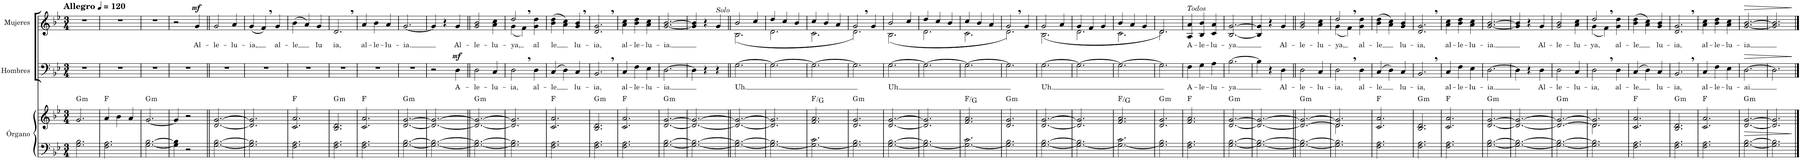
**kern	**kern	**dynam	**harte	**kern	**text	**dynam	**kern	**text	**dynam
*part3	*part3	*part3	*part3	*part2	*part2	*part2	*part1	*part1	*part1
*staff4	*staff3	*staff3/4	*	*staff2	*staff2	*staff2	*staff1	*staff1	*staff1
*I"Órgano	*	*	*	*I"Hombres	*	*	*I"Mujeres	*	*
*	*	*	*	*I'H.	*	*	*	*	*
*clefF4	*clefG2	*	*	*clefF4	*	*	*clefG2	*	*
*k[b-e-]	*k[b-e-]	*	*	*k[b-e-]	*	*	*k[b-e-]	*	*
*M3/4	*M3/4	*	*	*M3/4	*	*	*M3/4	*	*
*MM120	*MM120	*	*	*MM120	*	*	*MM120	*	*
=1	=1	=1	=1	=1	=1	=1	=1	=1	=1
!	!	!	!LO:H:kt=m	!	!	!	!LO:TX:a:B:t=Allegro	!	!
2.G\ 2.B-\	2.g/	.	G:min	2.r	.	.	2.r	.	.
=2	=2	=2	=2	=2	=2	=2	=2	=2	=2
2.F\ 2.A\	4a/	.	F:maj	2.r	.	.	2.r	.	.
.	4b-\	.	.	.	.	.	.	.	.
.	4a/	.	.	.	.	.	.	.	.
=3	=3	=3	=3	=3	=3	=3	=3	=3	=3
!	!	!	!LO:H:kt=m	!	!	!	!	!	!
[2.G\ [2.B-\	[2.g/	.	G:min	2.r	.	.	2.r	.	.
=4	=4	=4	=4	=4	=4	=4	=4	=4	=4
4G\] 4B-\]	4g/]	.	.	2.r	.	.	2r	.	.
2r	2r	.	.	.	.	.	.	.	.
!	!	!	!	!	!	!	!	!LO:LY:b	!LO:DY:a
.	.	.	.	.	.	.	4g/	Al-	mf
=5||	=5||	=5||	=5||	=5||	=5||	=5||	=5||	=5||	=5||
!	!	!	!	!	!	!	!	!LO:LY:b	!
[2.G\ [2.B-\	[2.d/ [2.g/	.	.	2.r	.	.	2g/	-le-	.
!	!	!	!	!	!	!	!	!LO:LY:b	!
.	.	.	.	.	.	.	4a/	-lu-	.
=6	=6	=6	=6	=6	=6	=6	=6	=6	=6
!	!	!	!	!	!	!	!	!LO:LY:b	!
2.G\] 2.B-\]	2.d/] 2.g/]	.	.	2.r	.	.	(4g/	-ia,	.
.	.	.	.	.	.	.	4f,/)	.	.
!	!	!	!	!	!	!	!	!LO:LY:b	!
.	.	.	.	.	.	.	4g/	al-	.
=7	=7	=7	=7	=7	=7	=7	=7	=7	=7
!	!	!	!	!	!	!	!	!LO:LY:b	!
2.F\ 2.A\	2.c/ 2.a/	.	F:maj	2.r	.	.	(4b-\	-le	.
.	.	.	.	.	.	.	4a/)	.	.
!	!	!	!	!	!	!	!	!LO:LY:b	!
.	.	.	.	.	.	.	4g/	lu	.
=8	=8	=8	=8	=8	=8	=8	=8	=8	=8
!	!	!	!LO:H:kt=m	!	!	!	!	!LO:LY:b	!
2.F\ 2.A\	2.B-/ 2.d/	.	G:min	2.r	.	.	2.d,/	-ia,	.
=9	=9	=9	=9	=9	=9	=9	=9	=9	=9
!	!	!	!	!	!	!	!	!LO:LY:b	!
2.F\ 2.A\	2.c/ 2.a/	.	F:maj	2.r	.	.	4a/	al-	.
!	!	!	!	!	!	!	!	!LO:LY:b	!
.	.	.	.	.	.	.	4b-\	-le-	.
!	!	!	!	!	!	!	!	!LO:LY:b	!
.	.	.	.	.	.	.	4a/	-lu-	.
=10	=10	=10	=10	=10	=10	=10	=10	=10	=10
!	!	!	!LO:H:kt=m	!	!	!	!	!LO:LY:b	!
[2.G\ [2.B-\	[2.d/ [2.g/	.	G:min	2.r	.	.	[2.g/	-ia.	.
=11	=11	=11	=11	=11	=11	=11	=11	=11	=11
2.G\_ 2.B-\_	2.d/_ 2.g/_	.	.	2r	.	.	4g/]	.	.
.	.	.	.	.	.	.	4r	.	.
!	!	!	!	!	!LO:LY:b	!LO:DY:a	!	!LO:LY:b	!
.	.	.	.	4D\	A-	mf	4g/	Al-	.
=12||	=12||	=12||	=12||	=12||	=12||	=12||	=12||	=12||	=12||
!	!	!	!LO:H:kt=m	!	!LO:LY:b	!	!	!LO:LY:b	!
2.G\_ 2.B-\_	2.d/_ 2.g/_	.	G:min	2D\	-le-	.	2g/ 2b-/	-le-	.
!	!	!	!	!	!LO:LY:b	!	!	!LO:LY:b	!
.	.	.	.	4C/	-lu-	.	4a\ 4cc\	-lu-	.
=13	=13	=13	=13	=13	=13	=13	=13	=13	=13
!	!	!	!	!	!LO:LY:b	!	!	!LO:LY:b	!
*	*	*	*	*	*	*	*^	*	*
2.G\] 2.B-\]	2.d/] 2.g/]	.	.	2D,\	-ia,	.	2dd,/	(4g\	-ya,	.
.	.	.	.	.	.	.	.	4f\)	.	.
!	!	!	!	!	!LO:LY:b	!	!	!	!LO:LY:b	!
.	.	.	.	4D\	al-	.	4g\ 4dd\	4ryy	al	.
=14	=14	=14	=14	=14	=14	=14	=14	=14	=14	=14
!	!	!	!	!	!LO:LY:b	!	!	!	!LO:LY:b	!
*	*	*	*	*	*	*	*v	*v	*	*
2.F\ 2.A\	2.c/ 2.a/	.	F:maj	(4C/	-le	.	(4b-\ 4dd\	le	.
.	.	.	.	4D\)	.	.	4a\ 4cc\)	.	.
!	!	!	!	!	!LO:LY:b	!	!	!LO:LY:b	!
.	.	.	.	4C/	lu-	.	4g/, 4b-/,	lu-	.
=15	=15	=15	=15	=15	=15	=15	=15	=15	=15
!	!	!	!LO:H:kt=m	!	!LO:LY:b	!	!	!LO:LY:b	!
2.F\ 2.A\	2.B-/ 2.d/	.	G:min	2.BB-,/	-ia,	.	2.d/, 2.g/,	-ia,	.
=16	=16	=16	=16	=16	=16	=16	=16	=16	=16
!	!	!	!	!	!LO:LY:b	!	!	!LO:LY:b	!
2.F\ 2.A\	2.c/ 2.a/	.	F:maj	4C/	al-	.	4a\ 4cc\	al-	.
!	!	!	!	!	!LO:LY:b	!	!	!LO:LY:b	!
.	.	.	.	4F\	-le-	.	4b-\ 4dd\	-le-	.
!	!	!	!	!	!LO:LY:b	!	!	!LO:LY:b	!
.	.	.	.	4E-\	-lu-	.	4a\ 4cc\	-lu-	.
=17	=17	=17	=17	=17	=17	=17	=17	=17	=17
!	!	!	!LO:H:kt=m	!	!LO:LY:b	!	!	!LO:LY:b	!
[2.G\ [2.B-\	[2.d/ [2.g/	.	G:min	[2.D\	-ia.	.	[2.g/ [2.b-/	-ia.	.
=18	=18	=18	=18	=18	=18	=18	=18	=18	=18
2.G\_ 2.B-\_	2.d/_ 2.g/_	.	.	4D\]	.	.	4g/] 4b-/]	.	.
.	.	.	.	4r	.	.	4r	.	.
!	!	!	!	!	!	!	!LO:TX:a:i:t=Solo	!	!
.	.	.	.	4r	.	.	4g/	.	.
=19||	=19||	=19||	=19||	=19||	=19||	=19||	=19||	=19||	=19||
!	!	!	!	!	!LO:LY:b	!	!	!	!
*	*	*	*	*	*	*	*^	*	*
2.G\_ 2.B-\_	2.d/_ 2.g/_	.	.	[2.G\	Uh.	.	2b-/	(2.B-\	.	.
.	.	.	.	.	.	.	4cc/	.	.	.
=20	=20	=20	=20	=20	=20	=20	=20	=20	=20	=20
2.G\_ 2.B-\]	2.d/] 2.g/]	.	.	2.G\_	.	.	4dd/	2.d\	.	.
.	.	.	.	.	.	.	4cc/	.	.	.
.	.	.	.	.	.	.	4b-/	.	.	.
=21	=21	=21	=21	=21	=21	=21	=21	=21	=21	=21
2.G\_ 2.c\	2.f/ 2.a/	.	F:maj/2	2.G\_	.	.	4cc/	2.c\	.	.
.	.	.	.	.	.	.	4b-/	.	.	.
.	.	.	.	.	.	.	4a/	.	.	.
=22	=22	=22	=22	=22	=22	=22	=22	=22	=22	=22
!	!	!	!LO:H:kt=m	!	!	!	!	!	!	!
2.G\] 2.B-\	2.d/ 2.g/	.	G:min	2.G\]	.	.	2g,/	2.d\)	.	.
.	.	.	.	.	.	.	4g/	.	.	.
=23	=23	=23	=23	=23	=23	=23	=23	=23	=23	=23
!	!	!	!	!	!LO:LY:b	!	!	!	!	!
[2.G\ [2.B-\	[2.d/ [2.g/	.	.	[2.G\	Uh.	.	2b-/	(2.B-\	.	.
.	.	.	.	.	.	.	4cc/	.	.	.
=24	=24	=24	=24	=24	=24	=24	=24	=24	=24	=24
2.G\_ 2.B-\]	2.d/] 2.g/]	.	.	2.G\_	.	.	4dd/	2.d\	.	.
.	.	.	.	.	.	.	4cc/	.	.	.
.	.	.	.	.	.	.	4b-/	.	.	.
=25	=25	=25	=25	=25	=25	=25	=25	=25	=25	=25
2.G\_ 2.c\	2.f/ 2.a/	.	F:maj/2	2.G\_	.	.	4cc/	2.c\	.	.
.	.	.	.	.	.	.	4b-/	.	.	.
.	.	.	.	.	.	.	4a/	.	.	.
=26	=26	=26	=26	=26	=26	=26	=26	=26	=26	=26
!	!	!	!LO:H:kt=m	!	!	!	!	!	!	!
2.G\] 2.B-\	2.d/ 2.g/	.	G:min	2.G\]	.	.	2g,/	2.d\)	.	.
.	.	.	.	.	.	.	4g/	.	.	.
=27	=27	=27	=27	=27	=27	=27	=27	=27	=27	=27
!	!	!	!	!	!LO:LY:b	!	!	!	!	!
[2.G\ [2.B-\	[2.d/ [2.g/	.	.	[2.G\	Uh.	.	2g/	(2.B-\	.	.
.	.	.	.	.	.	.	4a/	.	.	.
=28	=28	=28	=28	=28	=28	=28	=28	=28	=28	=28
2.G\_ 2.B-\]	2.d/] 2.g/]	.	.	2.G\_	.	.	4g/	2.d\	.	.
.	.	.	.	.	.	.	4f/	.	.	.
.	.	.	.	.	.	.	4g/	.	.	.
=29	=29	=29	=29	=29	=29	=29	=29	=29	=29	=29
2.G\_ 2.c\	2.f/ 2.a/	.	F:maj/2	2.G\_	.	.	4b-/	2.c\	.	.
.	.	.	.	.	.	.	4a/	.	.	.
.	.	.	.	.	.	.	4g/	.	.	.
=30	=30	=30	=30	=30	=30	=30	=30	=30	=30	=30
!	!	!	!LO:H:kt=m	!	!	!	!	!	!	!
2.G\] 2.B-\	2.d/ 2.g/	.	G:min	2.G\]	.	.	2.d/)	2.d\	.	.
=31	=31	=31	=31	=31	=31	=31	=31	=31	=31	=31
!	!	!	!	!	!	!	!LO:TX:a:i:t=Todos	!	!	!
!	!	!	!	!	!LO:LY:b	!	!	!	!LO:LY:b	!
*	*	*	*	*	*	*	*v	*v	*	*
2.F\ 2.A\	2.f/ 2.a/	.	F:maj	4F\	A-	.	4A/ 4a/	A-	.
!	!	!	!	!	!LO:LY:b	!	!	!LO:LY:b	!
.	.	.	.	4G\	-le-	.	4B-/ 4b-/	-le-	.
!	!	!	!	!	!LO:LY:b	!	!	!LO:LY:b	!
.	.	.	.	4A\	-lu-	.	4c/ 4a/	-lu-	.
=32	=32	=32	=32	=32	=32	=32	=32	=32	=32
!	!	!	!LO:H:kt=m	!	!LO:LY:b	!	!	!LO:LY:b	!
[2.G\ [2.B-\	[2.d/ [2.g/	.	G:min	[2.B-\	-ya.	.	[2.B-/ [2.g/	-ya.	.
=33	=33	=33	=33	=33	=33	=33	=33	=33	=33
2.G\_ 2.B-\_	2.d/_ 2.g/_	.	.	4B-\]	.	.	4B-/] 4g/]	.	.
.	.	.	.	4r	.	.	4r	.	.
!	!	!	!	!	!LO:LY:b	!	!	!LO:LY:b	!
.	.	.	.	4D\	Al-	.	4g/	Al-	.
=34||	=34||	=34||	=34||	=34||	=34||	=34||	=34||	=34||	=34||
!	!	!	!LO:H:kt=m	!	!LO:LY:b	!	!	!LO:LY:b	!
2.G\_ 2.B-\_	2.d/_ 2.g/_	.	G:min	2D\	-le-	.	2g/ 2b-/	-le-	.
!	!	!	!	!	!LO:LY:b	!	!	!LO:LY:b	!
.	.	.	.	4C/	-lu-	.	4a\ 4cc\	-lu-	.
=35	=35	=35	=35	=35	=35	=35	=35	=35	=35
*	*^	*	*	*	*	*	*	*	*
!	!	!	!	!	!	!LO:LY:b	!	!	!LO:LY:b	!
*	*	*	*	*	*	*	*	*^	*	*
2.G\] 2.B-\]	2.d/] 2.g/]	2.d\	.	.	2D,\	-ia,	.	2dd,/	(4g\	-ya,	.
.	.	.	.	.	.	.	.	.	4f\)	.	.
!	!	!	!	!	!	!LO:LY:b	!	!	!	!LO:LY:b	!
.	.	.	.	.	4D\	al-	.	4g\ 4dd\	4ryy	al-	.
*	*v	*v	*	*	*	*	*	*	*	*	*
=36	=36	=36	=36	=36	=36	=36	=36	=36	=36	=36
!	!	!	!	!	!LO:LY:b	!	!	!	!LO:LY:b	!
*	*	*	*	*	*	*	*v	*v	*	*
2.F\ 2.A\	2.c/ 2.a/	.	F:maj	(4C/	-le	.	(4b-\ 4dd\	-le	.
.	.	.	.	4D\)	.	.	4a\ 4cc\)	.	.
!	!	!	!	!	!LO:LY:b	!	!	!LO:LY:b	!
.	.	.	.	4C/	lu-	.	4g/ 4b-/	lu-	.
=37	=37	=37	=37	=37	=37	=37	=37	=37	=37
!	!	!	!LO:H:kt=m	!	!LO:LY:b	!	!	!LO:LY:b	!
2.F\ 2.A\	2.B-/ 2.d/	.	G:min	2.BB-,/	-ia,	.	2.d/, 2.g/,	-ia,	.
=38	=38	=38	=38	=38	=38	=38	=38	=38	=38
!	!	!	!	!	!LO:LY:b	!	!	!LO:LY:b	!
2.F\ 2.A\	2.c/ 2.a/	.	F:maj	4C/	al-	.	4a\ 4cc\	al-	.
!	!	!	!	!	!LO:LY:b	!	!	!LO:LY:b	!
.	.	.	.	4F\	-le-	.	4b-\ 4dd\	-le-	.
!	!	!	!	!	!LO:LY:b	!	!	!LO:LY:b	!
.	.	.	.	4E-\	-lu-	.	4a\ 4cc\	-lu-	.
=39	=39	=39	=39	=39	=39	=39	=39	=39	=39
!	!	!	!LO:H:kt=m	!	!LO:LY:b	!	!	!LO:LY:b	!
[2.G\ [2.B-\	[2.d/ [2.g/	.	G:min	[2.D\	-ia.	.	[2.g/ [2.b-/	-ia.	.
=40	=40	=40	=40	=40	=40	=40	=40	=40	=40
2.G\_ 2.B-\_	2.d/_ 2.g/_	.	.	4D\]	.	.	4g/] 4b-/]	.	.
.	.	.	.	4r	.	.	4r	.	.
!	!	!	!	!	!LO:LY:b	!	!	!LO:LY:b	!
.	.	.	.	4D\	Al-	.	4g/	Al-	.
=41	=41	=41	=41	=41	=41	=41	=41	=41	=41
!	!	!	!LO:H:kt=m	!	!LO:LY:b	!	!	!LO:LY:b	!
2.G\_ 2.B-\_	2.d/_ 2.g/_	.	G:min	2D\	-le-	.	2g/ 2b-/	-le-	.
!	!	!	!	!	!LO:LY:b	!	!	!LO:LY:b	!
.	.	.	.	4C/	-lu-	.	4a\ 4cc\	-lu-	.
=42	=42	=42	=42	=42	=42	=42	=42	=42	=42
*	*^	*	*	*	*	*	*	*	*
!	!	!	!	!	!	!LO:LY:b	!	!	!LO:LY:b	!
*	*	*	*	*	*	*	*	*^	*	*
2.G\] 2.B-\]	2.d/] 2.g/]	2.d\	.	.	2D,\	-ia,	.	2dd,/	(4g\	-ya,	.
.	.	.	.	.	.	.	.	.	4f\)	.	.
!	!	!	!	!	!	!LO:LY:b	!	!	!	!LO:LY:b	!
.	.	.	.	.	4D\	al-	.	4g\ 4dd\	4ryy	al-	.
*	*v	*v	*	*	*	*	*	*	*	*	*
=43	=43	=43	=43	=43	=43	=43	=43	=43	=43	=43
!	!	!	!	!	!LO:LY:b	!	!	!	!LO:LY:b	!
*	*	*	*	*	*	*	*v	*v	*	*
2.F\ 2.A\	2.c/ 2.a/	.	F:maj	(4C/	-le	.	(4b-\ 4dd\	-le	.
.	.	.	.	4D\)	.	.	4a\ 4cc\)	.	.
!	!	!	!	!	!LO:LY:b	!	!	!LO:LY:b	!
.	.	.	.	4C/	lu-	.	4g/ 4b-/	lu-	.
=44	=44	=44	=44	=44	=44	=44	=44	=44	=44
!	!	!	!LO:H:kt=m	!	!LO:LY:b	!	!	!LO:LY:b	!
2.F\ 2.A\	2.B-/ 2.d/	.	G:min	2.BB-,/	-ia,	.	2.d/, 2.g/,	-ia,	.
=45	=45	=45	=45	=45	=45	=45	=45	=45	=45
!	!	!	!	!	!LO:LY:b	!	!	!LO:LY:b	!
2.F\ 2.A\	2.c/ 2.a/	.	F:maj	4C/	al-	.	4a\ 4cc\	al-	.
!	!	!	!	!	!LO:LY:b	!	!	!LO:LY:b	!
.	.	.	.	4F\	-le-	.	4b-\ 4dd\	-le-	.
!	!	!	!	!	!LO:LY:b	!	!	!LO:LY:b	!
.	.	.	.	4E-\	-lu-	.	4a\ 4cc\	-lu-	.
=46	=46	=46	=46	=46	=46	=46	=46	=46	=46
!	!	!LO:HP:b	!LO:H:kt=m	!	!LO:LY:b	!LO:HP:b	!	!LO:LY:b	!LO:HP:b
[2.G\ [2.B-\	[2.d/ [2.g/	>	G:min	[2.D\	-ai.	>	[2.g/ [2.b-/	-ia	>
=47	=47	=47	=47	=47	=47	=47	=47	=47	=47
2.G\] 2.B-\]	2.d/] 2.g/]	.	.	2.D\]	.	.	2.g/] 2.b-/]	.	.
.	.	]	.	.	.	]	.	.	]
==	==	==	==	==	==	==	==	==	==
*-	*-	*-	*-	*-	*-	*-	*-	*-	*-
